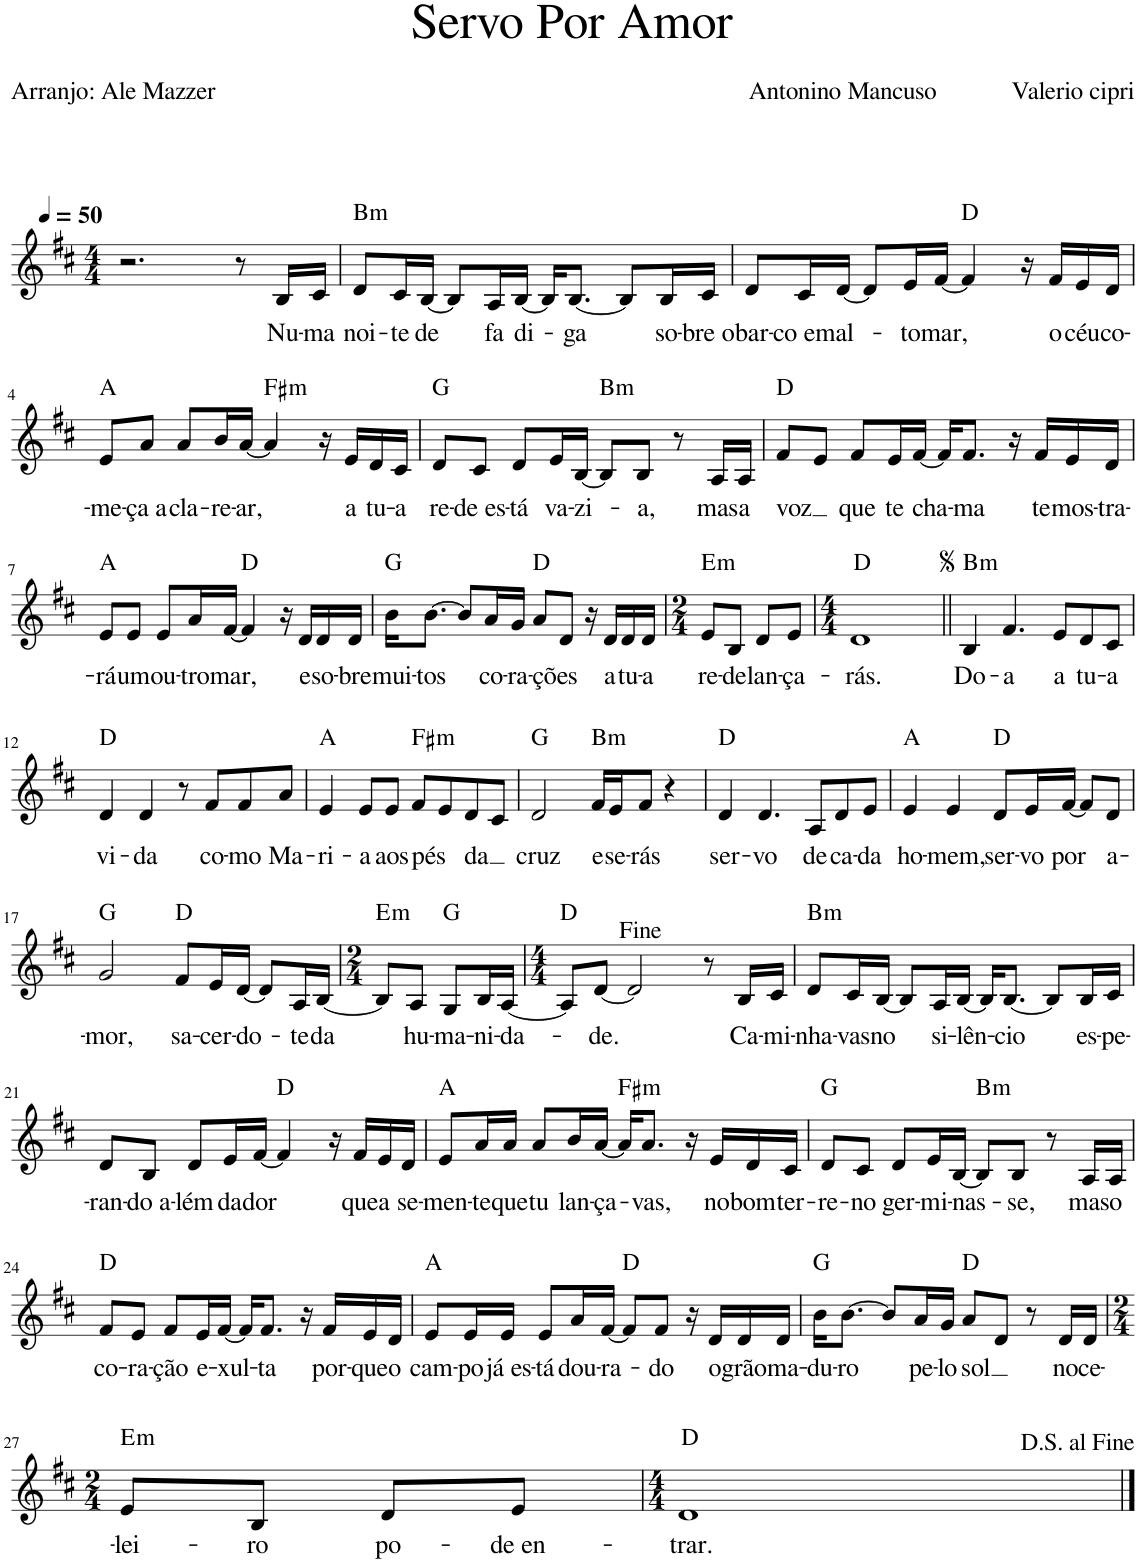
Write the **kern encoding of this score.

**kern	**text	**harte
*part1	*part1	*part1
*staff1	*staff1	*
*I"Voz	*	*
*I'Vo.	*	*
*clefG2	*	*
*k[f#c#]	*	*
*M4/4	*	*
*MM50	*	*
=1	=1	=1
2.r	.	.
8r	.	.
!	!LO:LY:b	!
16B/LL	Nu-	.
!	!LO:LY:b	!
16c#/JJ	-ma	.
=2	=2	=2
!	!LO:LY:b	!LO:H:kt=m
8d/L	noi-	B:min
!	!LO:LY:b	!
16c#/L	-te	.
!	!LO:LY:b	!
[16B/JJ	de	.
8B/L]	.	.
!	!LO:LY:b	!
16A/L	fa	.
!	!LO:LY:b	!
[16B/JJ	di-	.
16B/KL]	.	.
!	!LO:LY:b	!
[8.B/J	-ga	.
8B/L]	.	.
!	!LO:LY:b	!
16B/L	so-	.
!	!LO:LY:b	!
16c#/JJ	-bre o	.
=3	=3	=3
!	!LO:LY:b	!
8d/L	bar-	.
!	!LO:LY:b	!
16c#/L	-co em	.
!	!LO:LY:b	!
[16d/JJ	al-	.
8d/L]	.	.
!	!LO:LY:b	!
16e/L	-to	.
!	!LO:LY:b	!
[16f#/JJ	mar,	.
4f#/]	.	D:maj
16r	.	.
!	!LO:LY:b	!
16f#/LL	o	.
!	!LO:LY:b	!
16e/	céu	.
!	!LO:LY:b	!
16d/JJ	co-	.
!!LO:LB:g=z
=4	=4	=4
!	!LO:LY:b	!
8e/L	-me-	A:maj
!	!LO:LY:b	!
8a/J	-ça a	.
!	!LO:LY:b	!
8a/L	cla-	.
!	!LO:LY:b	!
16b/L	-re-	.
!	!LO:LY:b	!
[16a/JJ	-ar,	.
!	!	!LO:H:kt=m
4a/]	.	F#:min
16r	.	.
!	!LO:LY:b	!
16e/LL	a	.
!	!LO:LY:b	!
16d/	tu-	.
!	!LO:LY:b	!
16c#/JJ	-a	.
=5	=5	=5
!	!LO:LY:b	!
8d/L	re-	G:maj
!	!LO:LY:b	!
8c#/J	-de es-	.
!	!LO:LY:b	!
8d/L	-tá	.
!	!LO:LY:b	!
16e/L	va-	.
!	!LO:LY:b	!
[16B/JJ	-zi-	.
!	!	!LO:H:kt=m
8B/L]	.	B:min
!	!LO:LY:b	!
8B/J	-a,	.
8r	.	.
!	!LO:LY:b	!
16A/LL	mas	.
!	!LO:LY:b	!
16A/JJ	a	.
=6	=6	=6
!	!LO:LY:b	!
8f#/L	voz	D:maj
8e/J	.	.
!	!LO:LY:b	!
8f#/L	que	.
!	!LO:LY:b	!
16e/L	te	.
!	!LO:LY:b	!
[16f#/JJ	cha-	.
16f#/KL]	.	.
!	!LO:LY:b	!
8.f#/J	-ma	.
16r	.	.
!	!LO:LY:b	!
16f#/LL	te	.
!	!LO:LY:b	!
16e/	mos-	.
!	!LO:LY:b	!
16d/JJ	-tra-	.
!!LO:LB:g=z
=7	=7	=7
!	!LO:LY:b	!
8e/L	-rá	A:maj
!	!LO:LY:b	!
8e/J	um	.
!	!LO:LY:b	!
8e/L	ou-	.
!	!LO:LY:b	!
16a/L	-tro	.
!	!LO:LY:b	!
[16f#/JJ	mar,	.
4f#/]	.	D:maj
16r	.	.
!	!LO:LY:b	!
16d/LL	e	.
!	!LO:LY:b	!
16d/	so-	.
!	!LO:LY:b	!
16d/JJ	-bre	.
=8	=8	=8
!	!LO:LY:b	!
16b\KL	mui-	G:maj
!	!LO:LY:b	!
[8.b\J	-tos	.
8b/L]	.	.
!	!LO:LY:b	!
16a/L	co-	.
!	!LO:LY:b	!
16g/JJ	-ra-	.
!	!LO:LY:b	!
8a/L	-ções	D:maj
8d/J	.	.
16r	.	.
!	!LO:LY:b	!
16d/LL	a	.
!	!LO:LY:b	!
16d/	tu-	.
!	!LO:LY:b	!
16d/JJ	-a	.
=9	=9	=9
*M2/4	*	*
!	!LO:LY:b	!LO:H:kt=m
8e/L	re-	E:min
!	!LO:LY:b	!
8B/J	-de	.
!	!LO:LY:b	!
8d/L	lan-	.
!	!LO:LY:b	!
8e/J	-ça-	.
=10	=10	=10
*M4/4	*	*
!	!LO:LY:b	!
1d	-rás.	D:maj
=11||	=11||	=11||
!	!LO:LY:b	!LO:H:kt=m
4B/	Do-	B:min
!	!LO:LY:b	!
4.f#/	-a	.
!	!LO:LY:b	!
8e/L	a	.
!	!LO:LY:b	!
8d/	tu-	.
!	!LO:LY:b	!
8c#/J	-a	.
!!LO:LB:g=z
=12	=12	=12
!	!LO:LY:b	!
4d/	vi-	D:maj
!	!LO:LY:b	!
4d/	-da	.
8r	.	.
!	!LO:LY:b	!
8f#/L	co-	.
!	!LO:LY:b	!
8f#/	-mo	.
!	!LO:LY:b	!
8a/J	Ma-	.
=13	=13	=13
!	!LO:LY:b	!
4e/	-ri-	A:maj
!	!LO:LY:b	!
8e/L	-a	.
!	!LO:LY:b	!
8e/J	aos	.
!	!LO:LY:b	!LO:H:kt=m
8f#/L	pés	F#:min
8e/	.	.
!	!LO:LY:b	!
8d/	da	.
8c#/J	.	.
=14	=14	=14
!	!LO:LY:b	!
2d/	cruz	G:maj
!	!LO:LY:b	!LO:H:kt=m
16f#/LL	e	B:min
!	!LO:LY:b	!
16e/J	se-	.
!	!LO:LY:b	!
8f#/J	-rás	.
4r	.	.
=15	=15	=15
!	!LO:LY:b	!
4d/	ser-	D:maj
!	!LO:LY:b	!
4.d/	-vo	.
!	!LO:LY:b	!
8A/L	de	.
!	!LO:LY:b	!
8d/	ca-	.
!	!LO:LY:b	!
8e/J	-da	.
=16	=16	=16
!	!LO:LY:b	!
4e/	ho-	A:maj
!	!LO:LY:b	!
4e/	-mem,	.
!	!LO:LY:b	!
8d/L	ser-	D:maj
!	!LO:LY:b	!
16e/L	-vo	.
!	!LO:LY:b	!
[16f#/JJ	por	.
8f#/L]	.	.
!	!LO:LY:b	!
8d/J	a-	.
!!LO:LB:g=z
=17	=17	=17
!	!LO:LY:b	!
2g/	-mor,	G:maj
!	!LO:LY:b	!
8f#/L	sa-	D:maj
!	!LO:LY:b	!
16e/L	-cer-	.
!	!LO:LY:b	!
[16d/JJ	-do-	.
8d/L]	.	.
!	!LO:LY:b	!
16A/L	-te	.
!	!LO:LY:b	!
[16B/JJ	da	.
=18	=18	=18
*M2/4	*	*
!	!	!LO:H:kt=m
8B/L]	.	E:min
!	!LO:LY:b	!
8A/J	hu-	.
!	!LO:LY:b	!
8G/L	-ma-	G:maj
!	!LO:LY:b	!
16B/L	-ni-	.
!	!LO:LY:b	!
[16A/JJ	-da-	.
=19	=19	=19
*M4/4	*	*
8A/L]	.	D:maj
!	!LO:LY:b	!
[8d/J	-de.	.
2d/]	.	.
8r	.	.
!	!LO:LY:b	!
16B/LL	Ca-	.
!	!LO:LY:b	!
16c#/JJ	-mi-	.
=20	=20	=20
!	!LO:LY:b	!LO:H:kt=m
8d/L	-nha-	B:min
!	!LO:LY:b	!
16c#/L	-vas	.
!	!LO:LY:b	!
[16B/JJ	no	.
8B/L]	.	.
!	!LO:LY:b	!
16A/L	si-	.
!	!LO:LY:b	!
[16B/JJ	-lên-	.
16B/KL]	.	.
!	!LO:LY:b	!
[8.B/J	-cio	.
8B/L]	.	.
!	!LO:LY:b	!
16B/L	es-	.
!	!LO:LY:b	!
16c#/JJ	-pe-	.
!!LO:LB:g=z
=21	=21	=21
!	!LO:LY:b	!
8d/L	-ran-	.
!	!LO:LY:b	!
8B/J	-do a-	.
!	!LO:LY:b	!
8d/L	-lém	.
!	!LO:LY:b	!
16e/L	da	.
!	!LO:LY:b	!
[16f#/JJ	dor	.
4f#/]	.	D:maj
16r	.	.
!	!LO:LY:b	!
16f#/LL	que	.
!	!LO:LY:b	!
16e/	a	.
!	!LO:LY:b	!
16d/JJ	se-	.
=22	=22	=22
!	!LO:LY:b	!
8e/L	-men-	A:maj
!	!LO:LY:b	!
16a/L	-te	.
!	!LO:LY:b	!
16a/JJ	que	.
!	!LO:LY:b	!
8a/L	tu	.
!	!LO:LY:b	!
16b/L	lan-	.
!	!LO:LY:b	!
[16a/JJ	-ça-	.
!	!	!LO:H:kt=m
16a/KL]	.	F#:min
!	!LO:LY:b	!
8.a/J	-vas,	.
16r	.	.
!	!LO:LY:b	!
16e/LL	no	.
!	!LO:LY:b	!
16d/	bom	.
!	!LO:LY:b	!
16c#/JJ	ter-	.
=23	=23	=23
!	!LO:LY:b	!
8d/L	-re-	G:maj
!	!LO:LY:b	!
8c#/J	-no	.
!	!LO:LY:b	!
8d/L	ger-	.
!	!LO:LY:b	!
16e/L	-mi-	.
!	!LO:LY:b	!
[16B/JJ	-nas-	.
!	!	!LO:H:kt=m
8B/L]	.	B:min
!	!LO:LY:b	!
8B/J	-se,	.
8r	.	.
!	!LO:LY:b	!
16A/LL	mas	.
!	!LO:LY:b	!
16A/JJ	o	.
!!LO:LB:g=z
=24	=24	=24
!	!LO:LY:b	!
8f#/L	co-	D:maj
!	!LO:LY:b	!
8e/J	-ra-	.
!	!LO:LY:b	!
8f#/L	-ção	.
!	!LO:LY:b	!
16e/L	e-	.
!	!LO:LY:b	!
[16f#/JJ	-xul-	.
16f#/KL]	.	.
!	!LO:LY:b	!
8.f#/J	-ta	.
16r	.	.
!	!LO:LY:b	!
16f#/LL	por-	.
!	!LO:LY:b	!
16e/	-que	.
!	!LO:LY:b	!
16d/JJ	o	.
=25	=25	=25
!	!LO:LY:b	!
8e/L	cam-	A:maj
!	!LO:LY:b	!
16e/L	-po	.
!	!LO:LY:b	!
16e/JJ	já es-	.
!	!LO:LY:b	!
8e/L	-tá	.
!	!LO:LY:b	!
16a/L	dou-	.
!	!LO:LY:b	!
[16f#/JJ	-ra-	.
8f#/L]	.	D:maj
!	!LO:LY:b	!
8f#/J	-do	.
16r	.	.
!	!LO:LY:b	!
16d/LL	o	.
!	!LO:LY:b	!
16d/	grão	.
!	!LO:LY:b	!
16d/JJ	ma-	.
=26	=26	=26
!	!LO:LY:b	!
16b\KL	-du-	G:maj
!	!LO:LY:b	!
[8.b\J	-ro	.
8b/L]	.	.
!	!LO:LY:b	!
16a/L	pe-	.
!	!LO:LY:b	!
16g/JJ	-lo	.
!	!LO:LY:b	!
8a/L	sol	D:maj
8d/J	.	.
8r	.	.
!	!LO:LY:b	!
16d/LL	no	.
!	!LO:LY:b	!
16d/JJ	ce-	.
!!LO:LB:g=z
=27	=27	=27
*M2/4	*	*
!	!LO:LY:b	!LO:H:kt=m
8e/L	-lei-	E:min
!	!LO:LY:b	!
8B/J	-ro	.
!	!LO:LY:b	!
8d/L	po-	.
!	!LO:LY:b	!
8e/J	-de en-	.
=28	=28	=28
*M4/4	*	*
!	!LO:LY:b	!
1d	-trar.	D:maj
==	==	==
*-	*-	*-
